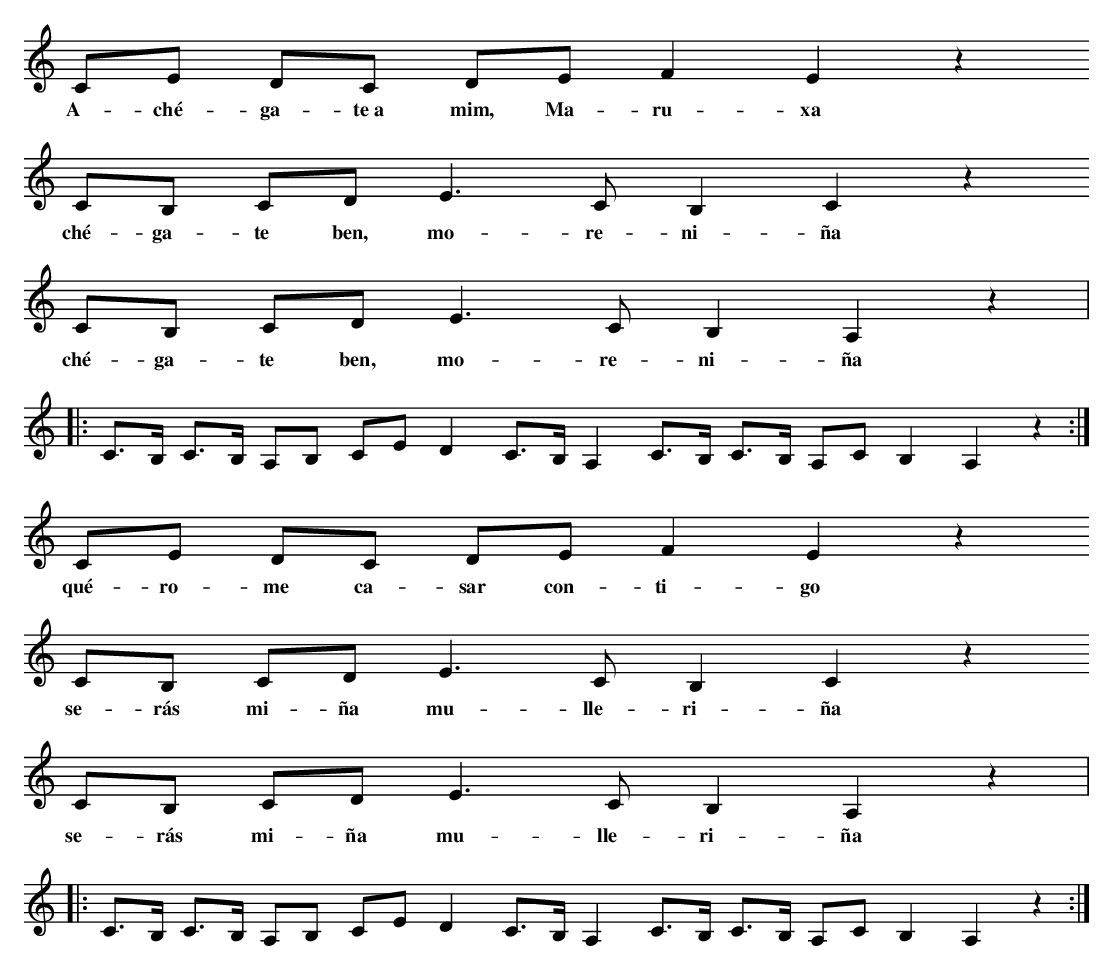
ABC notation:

X:1
M: 2/4|
K: C
L: 1/8
CE DC DE F2 E2 z2
w: A-ché-ga-te~a mim, Ma-ru-xa
CB, CD E3 C B,2 C2 z2
w: ché-ga-te ben, mo-re-ni-ña
CB, CD E3 C B,2 A,2 z2 |
w: ché-ga-te ben, mo-re-ni-ña
|: C>B, C>B, A,B, CE D2 C>B, A,2 C>B, C>B, A,C B,2 A,2 z2:|
CE DC DE F2 E2 z2
w: qué-ro-me ca-sar con-ti-go
CB, CD E3 C B,2 C2 z2
w: se-rás mi-ña mu-lle-ri-ña
CB, CD E3 C B,2 A,2 z2 |
w: se-rás mi-ña mu-lle-ri-ña
|: C>B, C>B, A,B, CE D2 C>B, A,2 C>B, C>B, A,C B,2 A,2 z2:|
